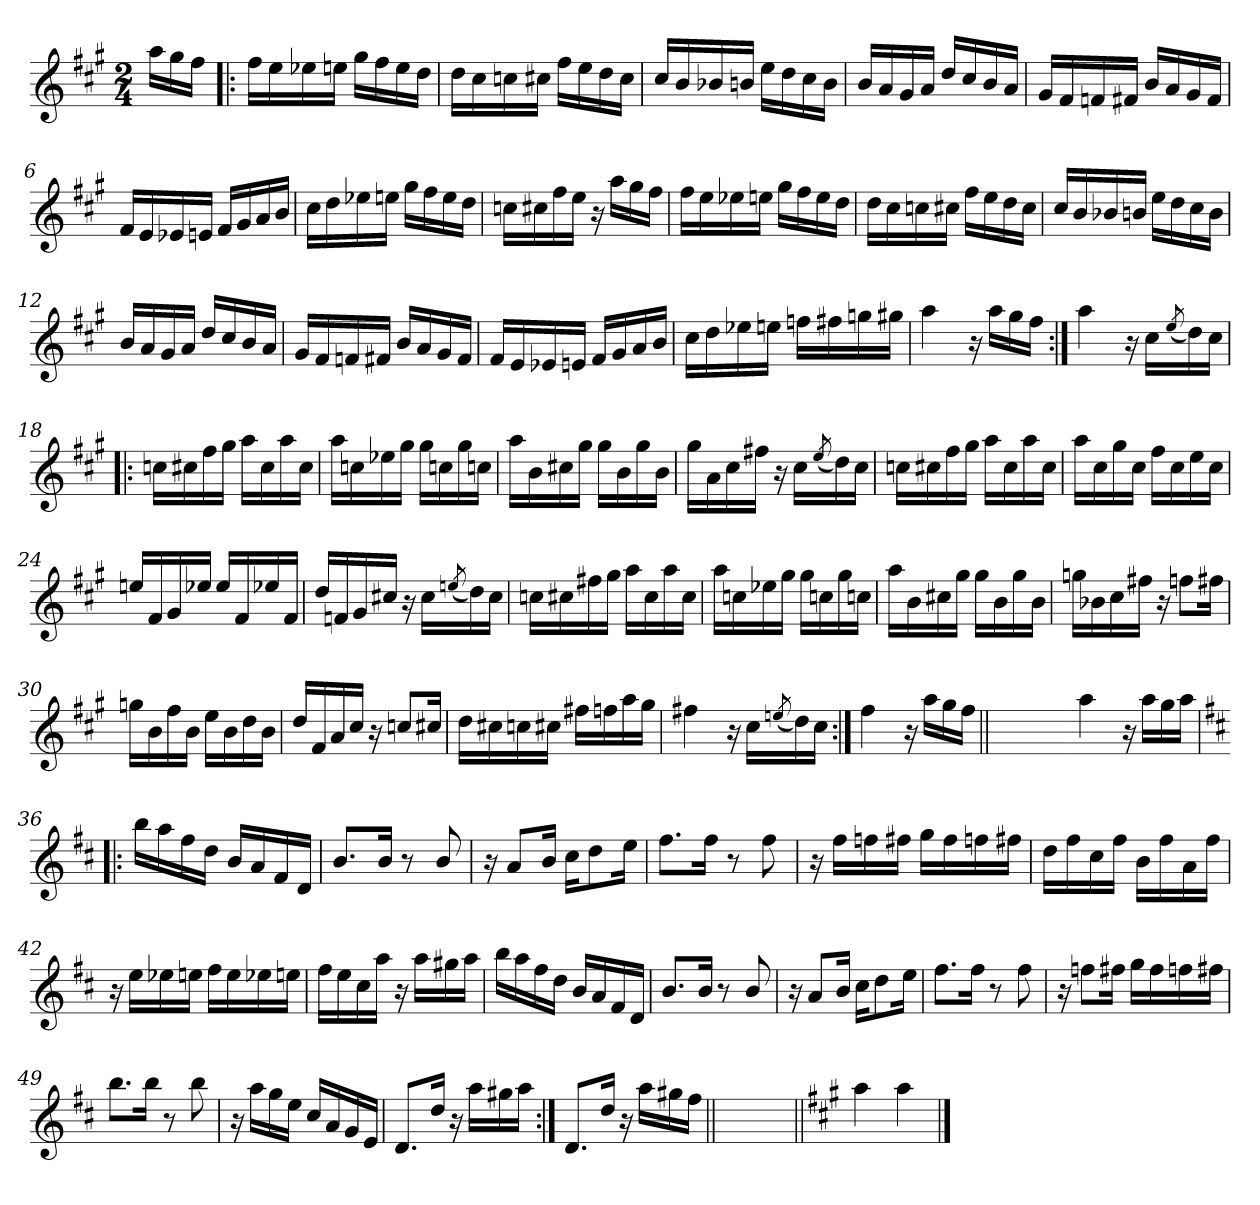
**kern
*part1
*staff1
*clefG2
*k[f#c#g#]
*A:
*M2/4
=
16aa\LL
16gg#\
16ff#\JJ
=1!|:
16ff#\LL
16ee\
16ee-X\
16een\JJ
16gg#\LL
16ff#\
16ee\
16dd\JJ
=2
16dd\LL
16cc#\
16ccn\
16cc#X\JJ
16ff#\LL
16ee\
16dd\
16cc#\JJ
=3
16cc#/LL
16b/
16b-X/
16bn/JJ
16ee\LL
16dd\
16cc#\
16b\JJ
!!LO:LB:g=z
=4
16b/LL
16a/
16g#/
16a/JJ
16dd/LL
16cc#/
16b/
16a/JJ
=5
16g#/LL
16f#/
16fn/
16f#X/JJ
16b/LL
16a/
16g#/
16f#/JJ
=6
16f#/LL
16e/
16e-X/
16en/JJ
16f#/LL
16g#/
16a/
16b/JJ
=7
16cc#\LL
16dd\
16ee-X\
16een\JJ
16gg#\LL
16ff#\
16ee\
16dd\JJ
!!LO:LB:g=z
=8
16ccn\LL
16cc#X\
16ff#\
16ee\JJ
16r
16aa\LL
16gg#\
16ff#\JJ
=9
16ff#\LL
16ee\
16ee-X\
16een\JJ
16gg#\LL
16ff#\
16ee\
16dd\JJ
=10
16dd\LL
16cc#\
16ccn\
16cc#X\JJ
16ff#\LL
16ee\
16dd\
16cc#\JJ
=11
16cc#/LL
16b/
16b-X/
16bn/JJ
16ee\LL
16dd\
16cc#\
16b\JJ
!!LO:LB:g=z
=12
16b/LL
16a/
16g#/
16a/JJ
16dd/LL
16cc#/
16b/
16a/JJ
=13
16g#/LL
16f#/
16fn/
16f#X/JJ
16b/LL
16a/
16g#/
16f#/JJ
=14
16f#/LL
16e/
16e-X/
16en/JJ
16f#/LL
16g#/
16a/
16b/JJ
=15
16cc#\LL
16dd\
16ee-X\
16een\JJ
16ffn\LL
16ff#X\
16ggn\
16gg#X\JJ
!!LO:LB:g=z
=16
4aa\
16r
16aa\LL
16gg#\
16ff#\JJ
=17:|!
4aa\
16r
16cc#\LL
(<8qee/
16dd\)
16cc#\JJ
=18!|:
16ccn\LL
16cc#X\
16ff#\
16gg#\JJ
16aa\LL
16cc#\
16aa\
16cc#\JJ
=19
16aa\LL
16ccn\
16ee-X\
16gg#\JJ
16gg#\LL
16ccn\
16gg#\
16ccn\JJ
!!LO:LB:g=z
=20
16aa\LL
16b\
16cc#X\
16gg#\JJ
16gg#\LL
16b\
16gg#\
16b\JJ
=21
16gg#\LL
16a\
16cc#\
16ff#X\JJ
16r
16cc#\LL
(<8qee/
16dd\)
16cc#\JJ
=22
16ccn\LL
16cc#X\
16ff#\
16gg#\JJ
16aa\LL
16cc#\
16aa\
16cc#\JJ
=23
16aa\LL
16cc#\
16gg#\
16cc#\JJ
16ff#\LL
16cc#\
16ee\
16cc#\JJ
!!LO:LB:g=z
=24
16een/LL
16f#/
16g#/
16ee-X/JJ
16ee-/LL
16f#/
16ee-X/
16f#/JJ
=25
16dd/LL
16fn/
16g#/
16cc#X/JJ
16r
16cc#\LL
(<8qeen/
16dd\)
16cc#\JJ
=26
16ccn\LL
16cc#X\
16ff#X\
16gg#\JJ
16aa\LL
16cc#\
16aa\
16cc#\JJ
=27
16aa\LL
16ccn\
16ee-X\
16gg#\JJ
16gg#\LL
16ccn\
16gg#\
16ccn\JJ
!!LO:LB:g=z
=28
16aa\LL
16b\
16cc#X\
16gg#\JJ
16gg#\LL
16b\
16gg#\
16b\JJ
=29
16ggn\LL
16b-X\
16cc#\
16ff#X\JJ
16r
8ffn\L
16ff#X\Jk
=30
16ggn\LL
16b\
16ff#\
16b\JJ
16ee\LL
16b\
16dd\
16b\JJ
=31
16dd/LL
16f#/
16a/
16cc#/JJ
16r
8ccn/L
16cc#X/Jk
!!LO:LB:g=z
=32
16dd\LL
16cc#X\
16ccn\
16cc#X\JJ
16ff#X\LL
16ffn\
16aa\
16gg#\JJ
=33
4ff#X\
16r
16cc#\LL
(<8qeen/
16dd\)
16cc#\JJ
=34:|!
4ff#\
16r
16aa\LL
16gg#\
16ff#\JJ
=34X341||
2ryy
!!LO:PB:g=z
=35-
4aa\
16r
16aa\LL
16gg#\
16aa\JJ
=36!|:
*k[f#c#]
*D:
16bb\LL
16aa\
16ff#\
16dd\JJ
16b/LL
16a/
16f#/
16d/JJ
=37
8.b/L
16b/Jk
8r
8b/
=38
16r
8a/L
16b/Jk
16cc#\KL
8dd\
16ee\Jk
!!LO:LB:g=z
=39
8.ff#\L
16ff#\Jk
8r
8ff#\
=40
16r
16ff#\LL
16ffn\
16ff#X\JJ
16gg\LL
16ff#\
16ffn\
16ff#X\JJ
=41
16dd\LL
16ff#\
16cc#\
16ff#\JJ
16b\LL
16ff#\
16a\
16ff#\JJ
=42
16r
16ee\LL
16ee-X\
16een\JJ
16ff#\LL
16ee\
16ee-X\
16een\JJ
!!LO:LB:g=z
=43
16ff#\LL
16ee\
16cc#\
16aa\JJ
16r
16aa\LL
16gg#X\
16aa\JJ
=44
16bb\LL
16aa\
16ff#\
16dd\JJ
16b/LL
16a/
16f#/
16d/JJ
=45
8.b/L
16b/Jk
8r
8b/
=46
16r
8a/L
16b/Jk
16cc#\KL
8dd\
16ee\Jk
!!LO:LB:g=z
=47
8.ff#\L
16ff#\Jk
8r
8ff#\
=48
16r
8ffn\L
16ff#X\Jk
16gg\LL
16ff#\
16ffn\
16ff#X\JJ
=49
8.bb\L
16bb\Jk
8r
8bb\
=50
16r
16aa\LL
16gg\
16ee\JJ
16cc#/LL
16a/
16g/
16e/JJ
!!LO:LB:g=z
=51
8.d/L
16dd/Jk
16r
16aa\LL
16gg#X\
16aa\JJ
=52:|!
8.d/L
16dd/Jk
16r
16aa\LL
16gg#X\
16ff#\JJ
=53||
2ryy
=54||
*k[f#c#g#]
*A:
4aa\
4aa\
==
*-
